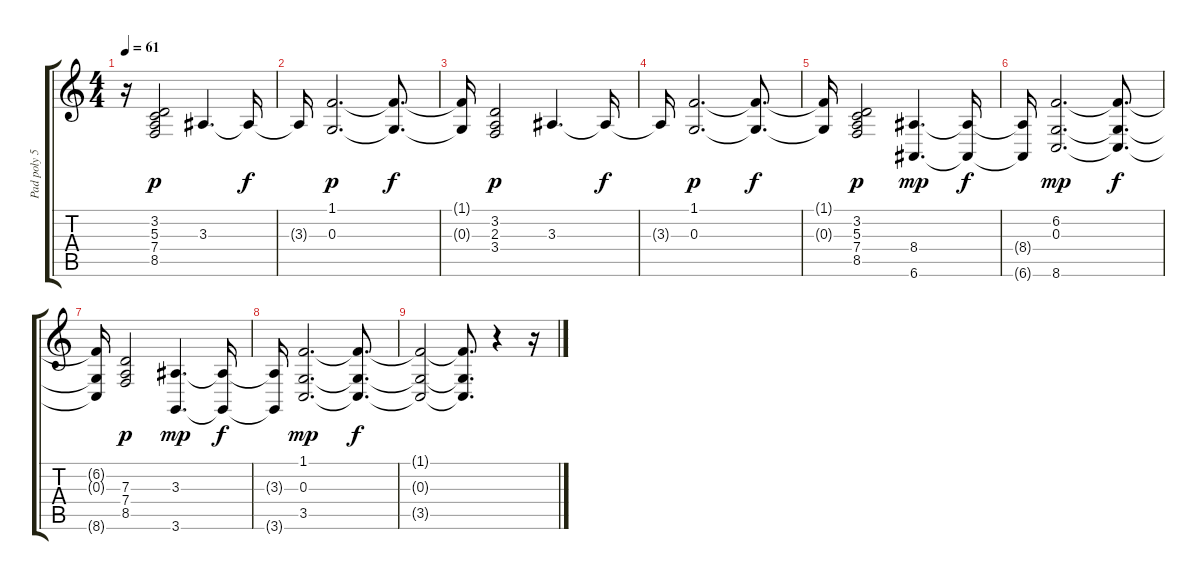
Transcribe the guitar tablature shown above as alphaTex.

\track ("Pad poly 5" "Pad poly 5") {instrument pad2warm}
\staff {score tabs}
\tuning (E4 B3 G3 D3 A2 E2) {hide}
\ts (4 4)
\tempo 61
\clef g2
\ks c
r.16{dy f} (3.2 5.3 7.4 8.5).2{dy p} 3.3.4{d} 3.3{t}.16{dy f} |
3.3{t}.16 (1.1 0.3).2{d dy p} (1.1{t} 0.3{t}).8{d dy f} |
(1.1{t} 0.3{t}).16 (3.2 2.3 3.4).2{dy p} 3.3.4{d} 3.3{t}.16{dy f} |
3.3{t}.16 (1.1 0.3).2{d dy p} (1.1{t} 0.3{t}).8{d dy f} |
(1.1{t} 0.3{t}).16 (3.2 5.3 7.4 8.5).2{dy p} (8.4 6.6).4{d dy mp} (8.4{t} 6.6{t}).16{dy f} |
(8.4{t} 6.6{t}).16 (6.2 0.3 8.6).2{d dy mp} (6.2{t} 0.3{t} 8.6{t}).8{d dy f} |
(6.2{t} 0.3{t} 8.6{t}).16 (7.3 7.4 8.5).2{dy p} (3.3 3.6).4{d dy mp} (3.3{t} 3.6{t}).16{dy f} |
(3.3{t} 3.6{t}).16 (1.1 0.3 3.5).2{d dy mp} (1.1{t} 0.3{t} 3.5{t}).8{d dy f} |
(1.1{t} 0.3{t} 3.5{t}).2 (1.1{t} 0.3{t} 3.5{t}).8{d} r.4 r.16
